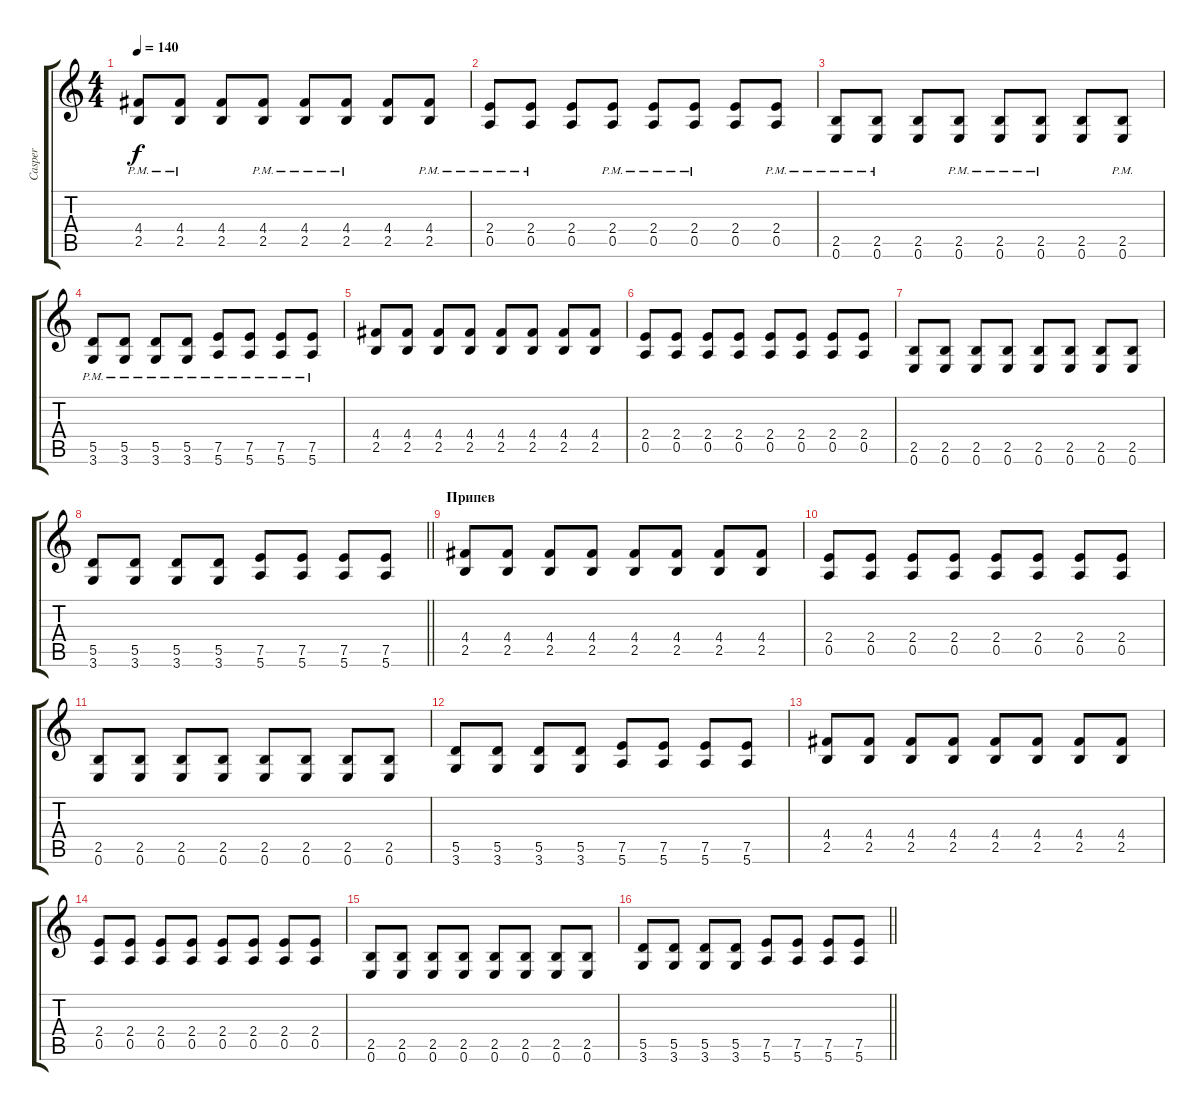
\track ("Casper" "Casper") {instrument distortionguitar}
\staff {score tabs}
\tuning (E4 B3 G3 D3 A2 E2) {hide}
\ts (4 4)
\tempo 140
\clef g2
\ks c
(4.4{pm} 2.5{pm}).8{dy f} (4.4{pm} 2.5{pm}).8 (4.4 2.5).8 (4.4{pm} 2.5{pm}).8 (4.4{pm} 2.5{pm}).8 (4.4{pm} 2.5{pm}).8 (4.4 2.5).8 (4.4{pm} 2.5{pm}).8 |
(2.4{pm} 0.5{pm}).8 (2.4{pm} 0.5{pm}).8 (2.4 0.5).8 (2.4{pm} 0.5{pm}).8 (2.4{pm} 0.5{pm}).8 (2.4{pm} 0.5{pm}).8 (2.4 0.5).8 (2.4{pm} 0.5{pm}).8 |
(2.5{pm} 0.6{pm}).8 (2.5{pm} 0.6{pm}).8 (2.5 0.6).8 (2.5{pm} 0.6{pm}).8 (2.5{pm} 0.6{pm}).8 (2.5{pm} 0.6{pm}).8 (2.5 0.6).8 (2.5{pm} 0.6{pm}).8 |
(5.5{pm} 3.6{pm}).8 (5.5{pm} 3.6{pm}).8 (5.5{pm} 3.6{pm}).8 (5.5{pm} 3.6{pm}).8 (7.5{pm} 5.6{pm}).8 (7.5{pm} 5.6{pm}).8 (7.5{pm} 5.6{pm}).8 (7.5{pm} 5.6{pm}).8 |
(4.4 2.5).8 (4.4 2.5).8 (4.4 2.5).8 (4.4 2.5).8 (4.4 2.5).8 (4.4 2.5).8 (4.4 2.5).8 (4.4 2.5).8 |
(2.4 0.5).8 (2.4 0.5).8 (2.4 0.5).8 (2.4 0.5).8 (2.4 0.5).8 (2.4 0.5).8 (2.4 0.5).8 (2.4 0.5).8 |
(2.5 0.6).8 (2.5 0.6).8 (2.5 0.6).8 (2.5 0.6).8 (2.5 0.6).8 (2.5 0.6).8 (2.5 0.6).8 (2.5 0.6).8 |
\barLineRight lightlight
(5.5 3.6).8 (5.5 3.6).8 (5.5 3.6).8 (5.5 3.6).8 (7.5 5.6).8 (7.5 5.6).8 (7.5 5.6).8 (7.5 5.6).8 |
\section ("" "Припев")
(4.4 2.5).8 (4.4 2.5).8 (4.4 2.5).8 (4.4 2.5).8 (4.4 2.5).8 (4.4 2.5).8 (4.4 2.5).8 (4.4 2.5).8 |
(2.4 0.5).8 (2.4 0.5).8 (2.4 0.5).8 (2.4 0.5).8 (2.4 0.5).8 (2.4 0.5).8 (2.4 0.5).8 (2.4 0.5).8 |
(2.5 0.6).8 (2.5 0.6).8 (2.5 0.6).8 (2.5 0.6).8 (2.5 0.6).8 (2.5 0.6).8 (2.5 0.6).8 (2.5 0.6).8 |
(5.5 3.6).8 (5.5 3.6).8 (5.5 3.6).8 (5.5 3.6).8 (7.5 5.6).8 (7.5 5.6).8 (7.5 5.6).8 (7.5 5.6).8 |
(4.4 2.5).8 (4.4 2.5).8 (4.4 2.5).8 (4.4 2.5).8 (4.4 2.5).8 (4.4 2.5).8 (4.4 2.5).8 (4.4 2.5).8 |
(2.4 0.5).8 (2.4 0.5).8 (2.4 0.5).8 (2.4 0.5).8 (2.4 0.5).8 (2.4 0.5).8 (2.4 0.5).8 (2.4 0.5).8 |
(2.5 0.6).8 (2.5 0.6).8 (2.5 0.6).8 (2.5 0.6).8 (2.5 0.6).8 (2.5 0.6).8 (2.5 0.6).8 (2.5 0.6).8 |
\barLineRight lightlight
(5.5 3.6).8 (5.5 3.6).8 (5.5 3.6).8 (5.5 3.6).8 (7.5 5.6).8 (7.5 5.6).8 (7.5 5.6).8 (7.5 5.6).8
